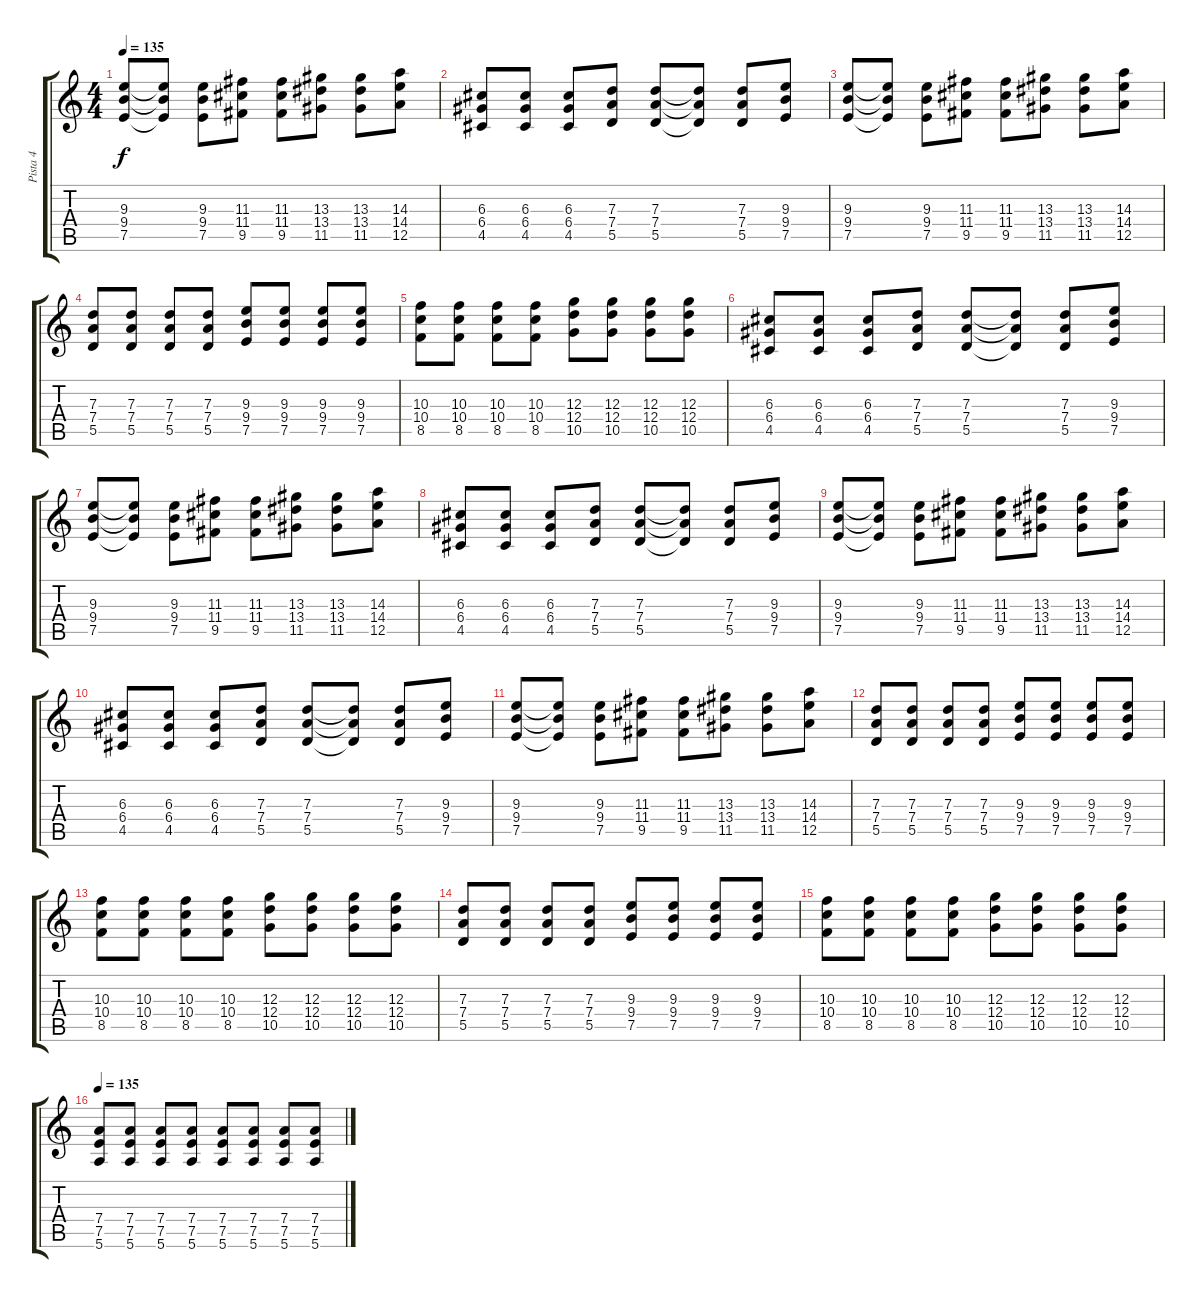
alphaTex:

\track ("Pista 4" "Pista 4") {instrument overdrivenguitar}
\staff {score tabs}
\tuning (E4 B3 G3 D3 A2 E2) {hide}
\ts (4 4)
\tempo 135
\clef g2
\ks c
(9.3 9.4 7.5).8{dy f} (9.3{t} 9.4{t} 7.5{t}).8 (9.3 9.4 7.5).8 (11.3 11.4 9.5).8 (11.3 11.4 9.5).8 (13.3 13.4 11.5).8 (13.3 13.4 11.5).8 (14.3 14.4 12.5).8 |
(6.3 6.4 4.5).8 (6.3 6.4 4.5).8 (6.3 6.4 4.5).8 (7.3 7.4 5.5).8 (7.3 7.4 5.5).8 (7.3{t} 7.4{t} 5.5{t}).8 (7.3 7.4 5.5).8 (9.3 9.4 7.5).8 |
(9.3 9.4 7.5).8 (9.3{t} 9.4{t} 7.5{t}).8 (9.3 9.4 7.5).8 (11.3 11.4 9.5).8 (11.3 11.4 9.5).8 (13.3 13.4 11.5).8 (13.3 13.4 11.5).8 (14.3 14.4 12.5).8 |
(7.3 7.4 5.5).8 (7.3 7.4 5.5).8 (7.3 7.4 5.5).8 (7.3 7.4 5.5).8 (9.3 9.4 7.5).8 (9.3 9.4 7.5).8 (9.3 9.4 7.5).8 (9.3 9.4 7.5).8 |
(10.3 10.4 8.5).8 (10.3 10.4 8.5).8 (10.3 10.4 8.5).8 (10.3 10.4 8.5).8 (12.3 12.4 10.5).8 (12.3 12.4 10.5).8 (12.3 12.4 10.5).8 (12.3 12.4 10.5).8 |
(6.3 6.4 4.5).8 (6.3 6.4 4.5).8 (6.3 6.4 4.5).8 (7.3 7.4 5.5).8 (7.3 7.4 5.5).8 (7.3{t} 7.4{t} 5.5{t}).8 (7.3 7.4 5.5).8 (9.3 9.4 7.5).8 |
(9.3 9.4 7.5).8 (9.3{t} 9.4{t} 7.5{t}).8 (9.3 9.4 7.5).8 (11.3 11.4 9.5).8 (11.3 11.4 9.5).8 (13.3 13.4 11.5).8 (13.3 13.4 11.5).8 (14.3 14.4 12.5).8 |
(6.3 6.4 4.5).8 (6.3 6.4 4.5).8 (6.3 6.4 4.5).8 (7.3 7.4 5.5).8 (7.3 7.4 5.5).8 (7.3{t} 7.4{t} 5.5{t}).8 (7.3 7.4 5.5).8 (9.3 9.4 7.5).8 |
(9.3 9.4 7.5).8 (9.3{t} 9.4{t} 7.5{t}).8 (9.3 9.4 7.5).8 (11.3 11.4 9.5).8 (11.3 11.4 9.5).8 (13.3 13.4 11.5).8 (13.3 13.4 11.5).8 (14.3 14.4 12.5).8 |
(6.3 6.4 4.5).8 (6.3 6.4 4.5).8 (6.3 6.4 4.5).8 (7.3 7.4 5.5).8 (7.3 7.4 5.5).8 (7.3{t} 7.4{t} 5.5{t}).8 (7.3 7.4 5.5).8 (9.3 9.4 7.5).8 |
(9.3 9.4 7.5).8 (9.3{t} 9.4{t} 7.5{t}).8 (9.3 9.4 7.5).8 (11.3 11.4 9.5).8 (11.3 11.4 9.5).8 (13.3 13.4 11.5).8 (13.3 13.4 11.5).8 (14.3 14.4 12.5).8 |
(7.3 7.4 5.5).8 (7.3 7.4 5.5).8 (7.3 7.4 5.5).8 (7.3 7.4 5.5).8 (9.3 9.4 7.5).8 (9.3 9.4 7.5).8 (9.3 9.4 7.5).8 (9.3 9.4 7.5).8 |
(10.3 10.4 8.5).8 (10.3 10.4 8.5).8 (10.3 10.4 8.5).8 (10.3 10.4 8.5).8 (12.3 12.4 10.5).8 (12.3 12.4 10.5).8 (12.3 12.4 10.5).8 (12.3 12.4 10.5).8 |
(7.3 7.4 5.5).8 (7.3 7.4 5.5).8 (7.3 7.4 5.5).8 (7.3 7.4 5.5).8 (9.3 9.4 7.5).8 (9.3 9.4 7.5).8 (9.3 9.4 7.5).8 (9.3 9.4 7.5).8 |
(10.3 10.4 8.5).8 (10.3 10.4 8.5).8 (10.3 10.4 8.5).8 (10.3 10.4 8.5).8 (12.3 12.4 10.5).8 (12.3 12.4 10.5).8 (12.3 12.4 10.5).8 (12.3 12.4 10.5).8 |
\tempo 135
(7.4 7.5 5.6).8{instrument overdrivenguitar} (7.4 7.5 5.6).8 (7.4 7.5 5.6).8 (7.4 7.5 5.6).8 (7.4 7.5 5.6).8 (7.4 7.5 5.6).8 (7.4 7.5 5.6).8 (7.4 7.5 5.6).8
